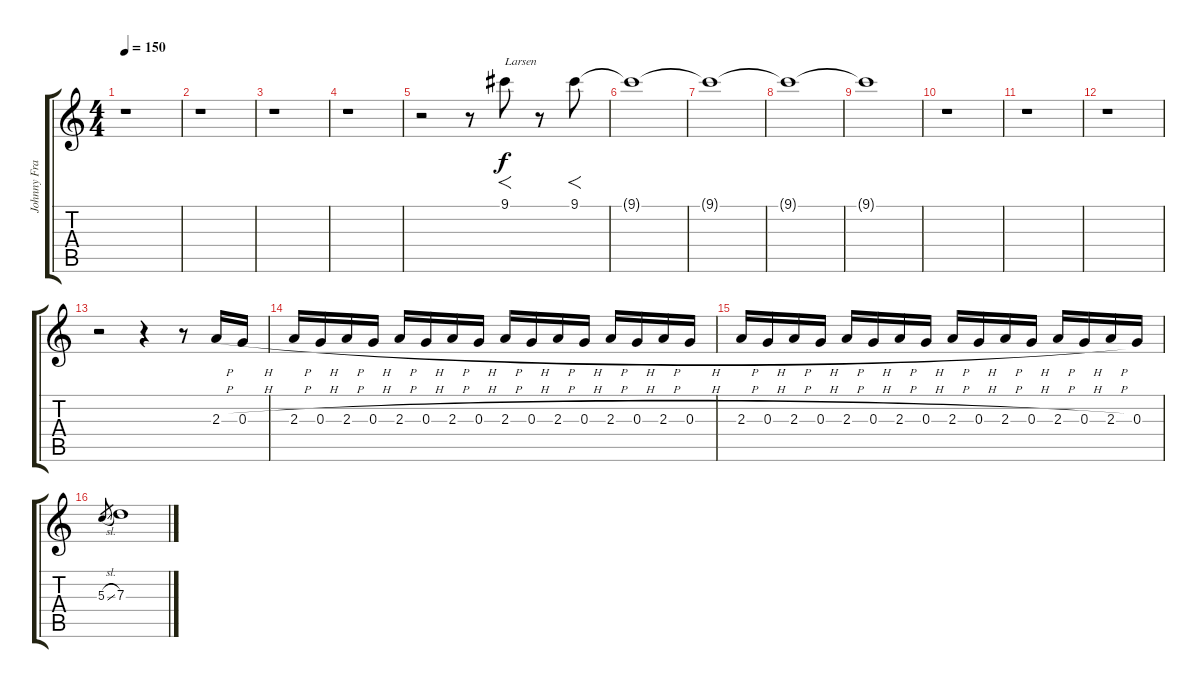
\track ("Johnny Fraser Binnie" "Johnny Fra") {instrument overdrivenguitar}
\staff {score tabs}
\tuning (E4 B3 G3 D3 A2 E2) {hide}
\ts (4 4)
\tempo 150
\clef g2
\ks c
r.1{dy f instrument overdrivenguitar} |
r.1 |
r.1 |
r.1 |
r.2{volume 9} r.8 9.1.8{f txt "Larsen"} r.8 9.1.8{f} |
9.1{t}.1 |
9.1{t}.1 |
9.1{t}.1 |
9.1{t}.1 |
r.1{volume 16} |
r.1 |
r.1 |
r.2 r.4 r.8 2.3{h}.16 0.3{h}.16 |
2.3{h}.16 0.3{h}.16 2.3{h}.16 0.3{h}.16 2.3{h}.16 0.3{h}.16 2.3{h}.16 0.3{h}.16 2.3{h}.16 0.3{h}.16 2.3{h}.16 0.3{h}.16 2.3{h}.16 0.3{h}.16 2.3{h}.16 0.3{h}.16 |
2.3{h}.16 0.3{h}.16 2.3{h}.16 0.3{h}.16 2.3{h}.16 0.3{h}.16 2.3{h}.16 0.3{h}.16 2.3{h}.16 0.3{h}.16 2.3{h}.16 0.3{h}.16 2.3{h}.16 0.3{h}.16 2.3{h}.16 0.3.16 |
5.3{sl}.8{gr} 7.3.1
